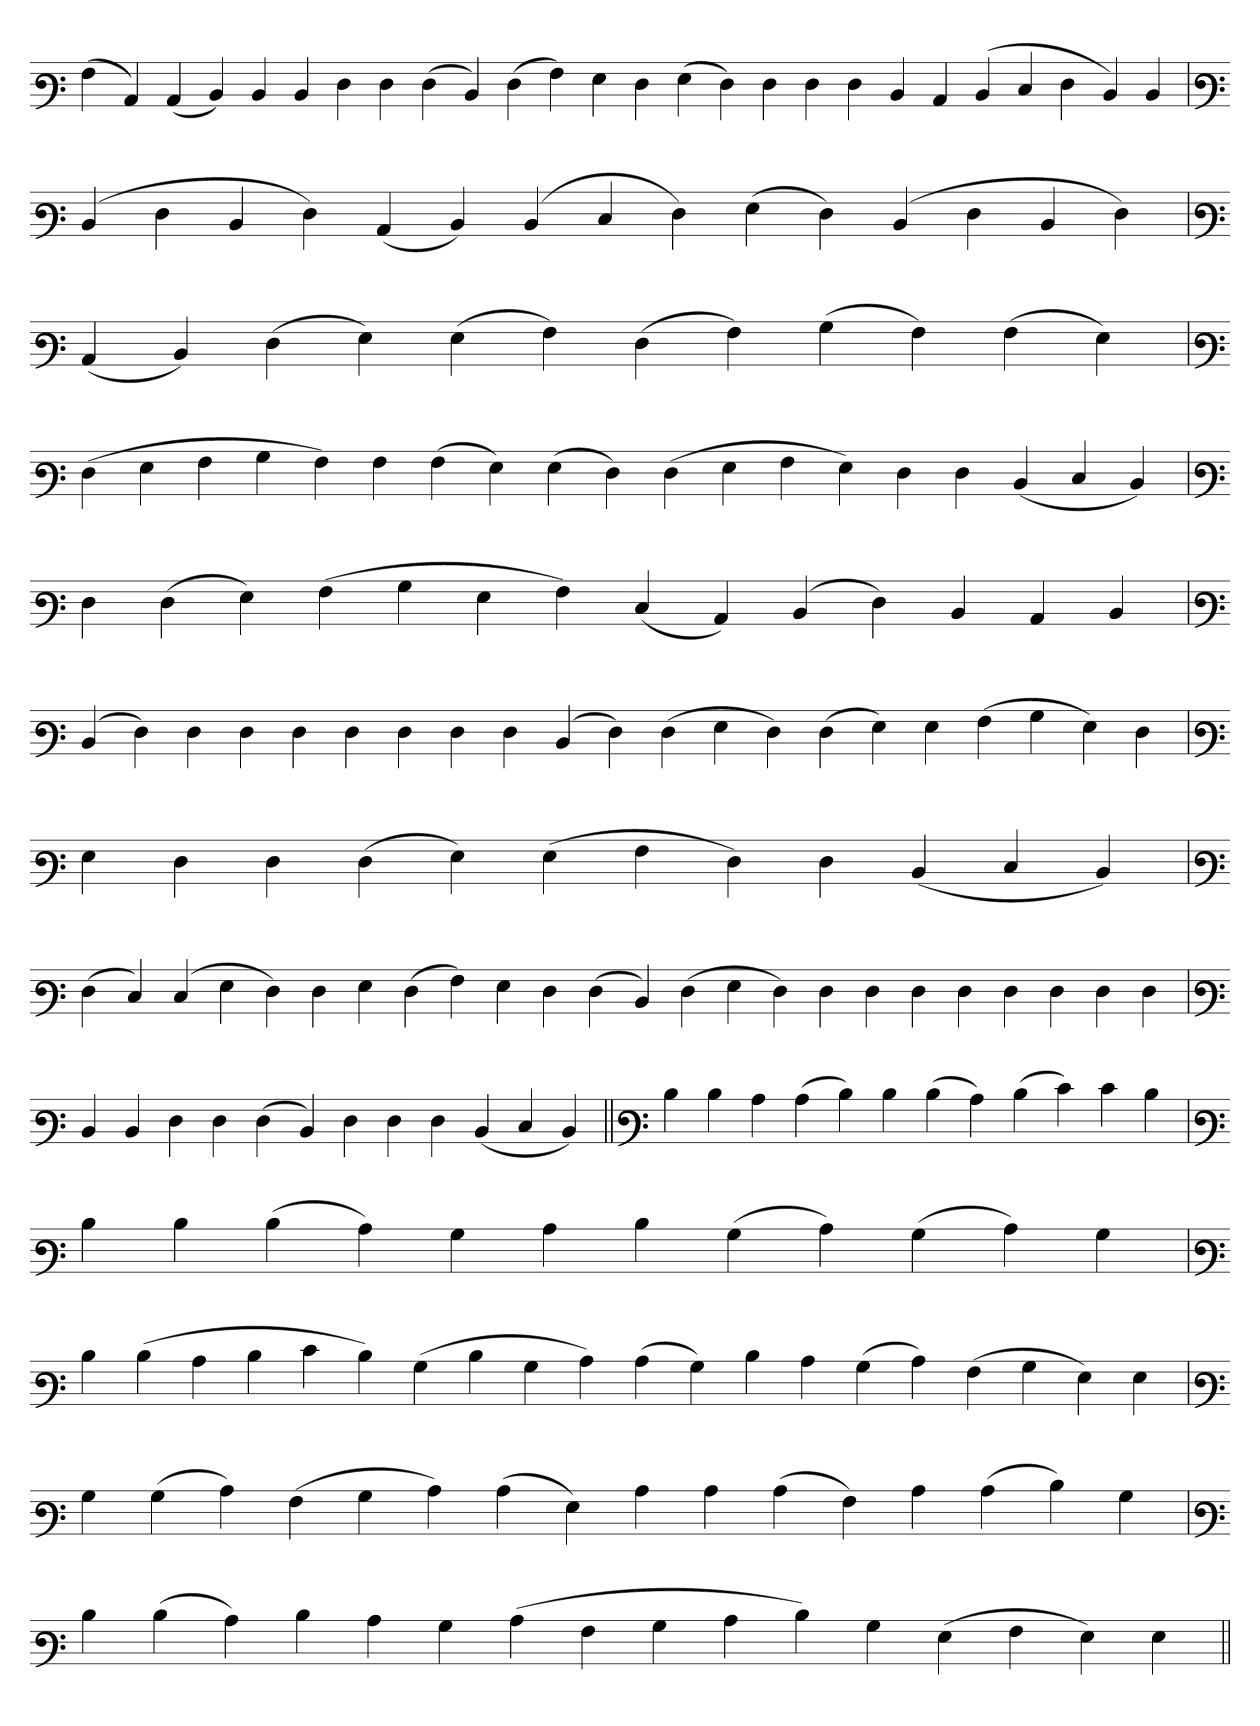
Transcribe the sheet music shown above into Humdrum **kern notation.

**kern
*part1
*staff1
*clefF3
=
(4A
4C)
(4C
4D)
4D
4D
4F
4F
(4F
4D)
(4F
4A)
4G
4F
(4G
4F)
4F
4F
4F
4D
4C
(4D
4E
4F
4D)
4D
='
*clefF3
(4D
4F
4D
4F)
(4C
4D)
(4D
4E
4F)
(4G
4F)
(4D
4F
4D
4F)
=`
*clefF3
(4C
4D)
(4F
4G)
(4G
4A)
(4F
4A)
(4B
4A)
(4A
4G)
='
*clefF3
(4F
4G
4A
4B
4A)
4A
(4A
4G)
(4G
4F)
(4F
4G
4A
4G)
4F
4F
(4D
4E
4D)
=`
*clefF3
4F
(4F
4G)
(4A
4B
4G
4A)
(4E
4C)
(4D
4F)
4D
4C
4D
=
*clefF3
(4D
4F)
4F
4F
4F
4F
4F
4F
4F
(4D
4F)
(4F
4G
4F)
(4F
4G)
4G
(4A
4B
4G)
4F
=
*clefF3
4G
4F
4F
(4F
4G)
(4G
4A
4F)
4F
(4D
4E
4D)
=`
*clefF3
(4F
4E)
(4E
4G
4F)
4F
4G
(4F
4A)
4G
4F
(4F
4D)
(4F
4G
4F)
4F
4F
4F
4F
4F
4F
4F
4F
=`
*clefF3
4D
4D
4F
4F
(4F
4D)
4F
4F
4F
(4D
4E
4D)
=||
*clefF3
4d
4d
4c
(4c
4d)
4d
(4d
4c)
(4d
4e)
4e
4d
='
*clefF3
4d
4d
(4d
4c)
4B
4c
4d
(4B
4c)
(4B
4c)
4B
=
*clefF3
4d
(4d
4c
4d
4e
4d)
(4B
4d
4B
4c)
(4c
4B)
4d
4c
(4B
4c)
(4A
4B
4G)
4G
=
*clefF3
4B
(4B
4c)
(4A
4B
4c)
(4c
4G)
4c
4c
(4c
4A)
4c
(4c
4d)
4B
='
*clefF3
4d
(4d
4c)
4d
4c
4B
(4c
4A
4B
4c
4d)
4B
(4G
4A
4G)
4G
=||
*-
